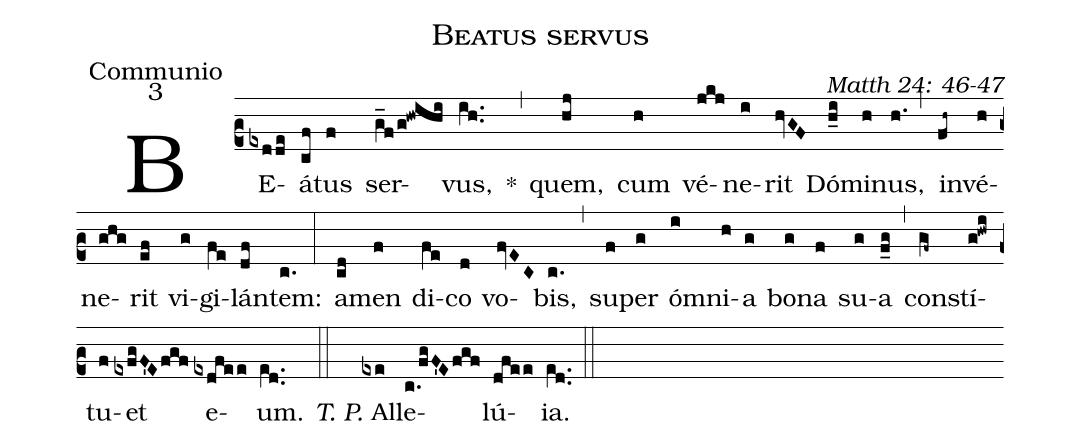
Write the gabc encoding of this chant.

name: Beatus servus;
office-part: Communio;
mode: 3;
commentary: Matth 24: 46-47;
%%
(c2) BE(exdde)á(cf)tus(f) ser(g_f/g!hwihi)vus,(ih..) *(,) quem,(hj) cum(h) vé(jkj)ne(i)rit(hvGF) Dó(h_i)mi(h)nus,(h.) (,) in(fh~)vé(h)ne(ghg)rit(ef) vi(g)gi(fe)lán(df)tem:(c.) (:)
a(cd)men(f) di(fe)co(d) vo(fvEC)bis,(c.) (,) su(f)per(g) óm(i)ni(h)a(g) bo(g)na(f) su(g)a(f_g) (,) con(gf~)stí(g!hwi)tu(f)et(exfgF'Efgf) e(exdfee)um.(e[ll:1]d..) (::)
<i>T. P.</i> Al(exe)le(c./[-0.5]fgF'Efgf)lú(dfee)ia.(e[ll:1]d..) (::)
